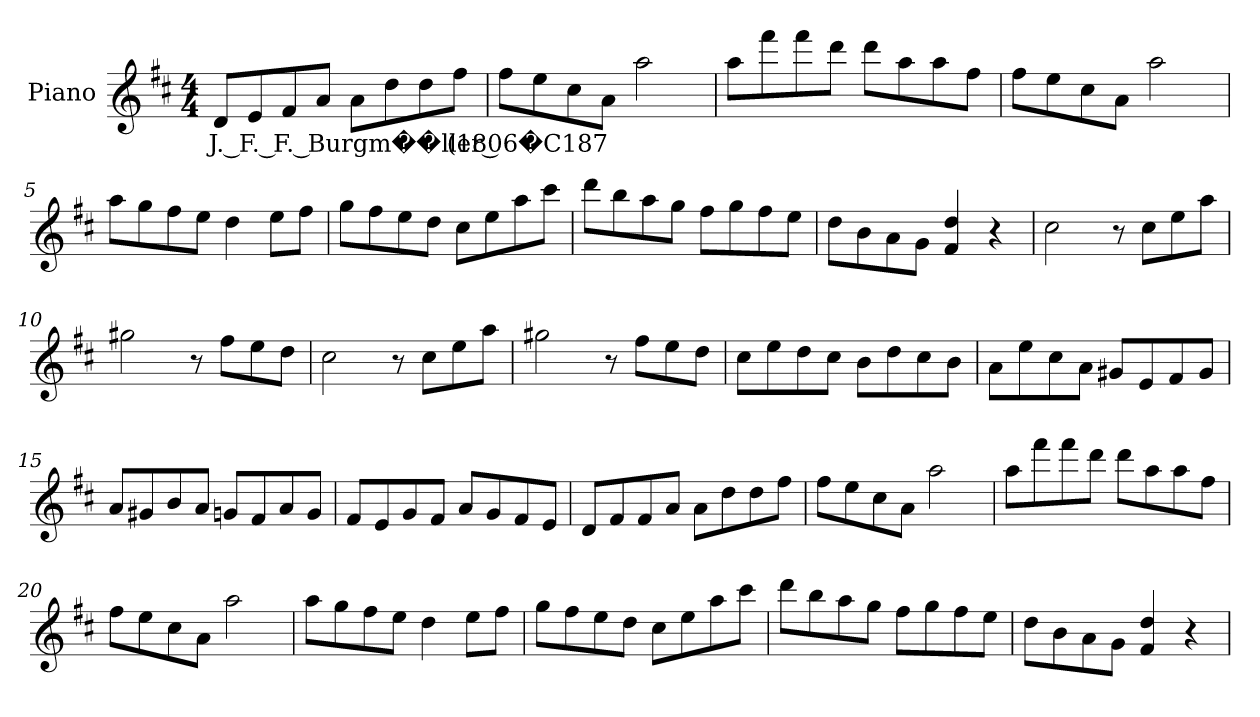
**kern	**text
*part1	*part1
*staff1	*staff1
*I"Piano	*
*I'Pno.	*
*clefG2	*
*k[f#c#]	*
*M4/4	*
*MM152	*
=1	=1
!	!LO:LY:b
8d/L	J. F. F. Burgm��ller (1806�C187
8e/	.
8f#/	.
8a/J	.
8a\L	.
8dd\	.
8dd\	.
8ff#\J	.
=2	=2
8ff#\L	.
8ee\	.
8cc#\	.
8a\J	.
2aa\	.
=3	=3
8aa\L	.
8fff#\	.
8fff#\	.
8ddd\J	.
8ddd\L	.
8aa\	.
8aa\	.
8ff#\J	.
!!LO:LB:g=z
=4	=4
8ff#\L	.
8ee\	.
8cc#\	.
8a\J	.
2aa\	.
=5	=5
8aa\L	.
8gg\	.
8ff#\	.
8ee\J	.
4dd\	.
8ee\L	.
8ff#\J	.
=6	=6
8gg\L	.
8ff#\	.
8ee\	.
8dd\J	.
8cc#\L	.
8ee\	.
8aa\	.
8ccc#\J	.
=7	=7
8ddd\L	.
8bb\	.
8aa\	.
8gg\J	.
8ff#\L	.
8gg\	.
8ff#\	.
8ee\J	.
=8	=8
8dd\L	.
8b\	.
8a\	.
8g\J	.
4f#/ 4dd/	.
4r	.
=9	=9
2cc#\	.
8r	.
8cc#\L	.
8ee\	.
8aa\J	.
!!LO:LB:g=z
=10	=10
2gg#X\	.
8r	.
8ff#\L	.
8ee\	.
8dd\J	.
=11	=11
2cc#\	.
8r	.
8cc#\L	.
8ee\	.
8aa\J	.
=12	=12
2gg#X\	.
8r	.
8ff#\L	.
8ee\	.
8dd\J	.
=13	=13
8cc#\L	.
8ee\	.
8dd\	.
8cc#\J	.
8b\L	.
8dd\	.
8cc#\	.
8b\J	.
=14	=14
8a\L	.
8ee\	.
8cc#\	.
8a\J	.
8g#X/L	.
8e/	.
8f#/	.
8g#/J	.
=15	=15
8a/L	.
8g#X/	.
8b/	.
8a/J	.
8gn/L	.
8f#/	.
8a/	.
8g/J	.
!!LO:LB:g=z
=16	=16
8f#/L	.
8e/	.
8g/	.
8f#/J	.
8a/L	.
8g/	.
8f#/	.
8e/J	.
=17	=17
8d/L	.
8f#/	.
8f#/	.
8a/J	.
8a\L	.
8dd\	.
8dd\	.
8ff#\J	.
=18	=18
8ff#\L	.
8ee\	.
8cc#\	.
8a\J	.
2aa\	.
=19	=19
8aa\L	.
8fff#\	.
8fff#\	.
8ddd\J	.
8ddd\L	.
8aa\	.
8aa\	.
8ff#\J	.
=20	=20
8ff#\L	.
8ee\	.
8cc#\	.
8a\J	.
2aa\	.
!!LO:LB:g=z
=21	=21
8aa\L	.
8gg\	.
8ff#\	.
8ee\J	.
4dd\	.
8ee\L	.
8ff#\J	.
=22	=22
8gg\L	.
8ff#\	.
8ee\	.
8dd\J	.
8cc#\L	.
8ee\	.
8aa\	.
8ccc#\J	.
=23	=23
8ddd\L	.
8bb\	.
8aa\	.
8gg\J	.
8ff#\L	.
8gg\	.
8ff#\	.
8ee\J	.
=24	=24
8dd\L	.
8b\	.
8a\	.
8g\J	.
4f#/ 4dd/	.
4r	.
=	=
*-	*-
